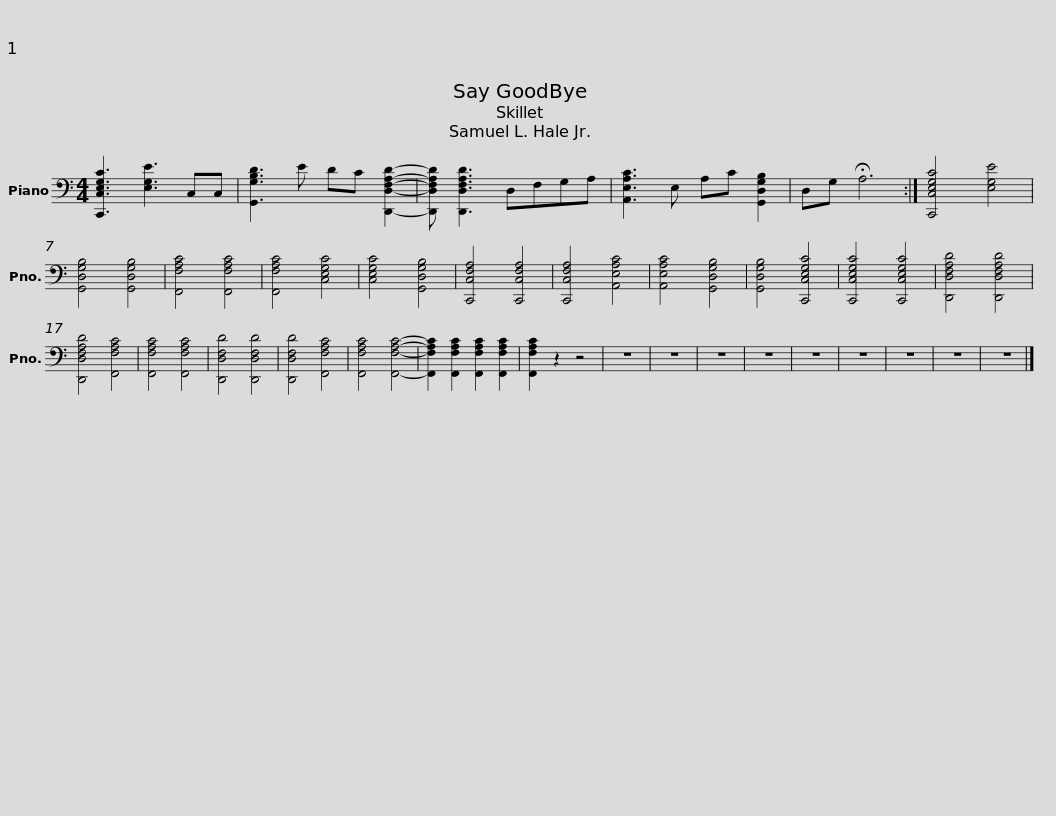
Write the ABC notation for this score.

X:1
L:1/8
M:4/4
I:linebreak $
K:C
V:1 bass
V:1
 [C,,C,E,G,C]3 [E,G,E]3 C,C, | [G,,G,B,D]3 E DC [D,,D,F,A,D]2- | [D,,D,F,A,D] [D,,D,F,A,D]3 D,F,G,A, | [A,,E,A,C]3 E, A,C [G,,D,G,B,]2 | D,G, !fermata!A,6 :| %5
 [C,,C,E,G,C]4 [E,G,E]4 | [G,,D,G,B,]4 [G,,D,G,B,]4 | [F,,F,A,C]4 [F,,F,A,C]4 |$ [F,,F,A,C]4 [C,E,G,C]4 | [C,E,G,C]4 [G,,D,G,B,]4 | %10
 [C,,C,F,A,]4 [C,,C,F,A,]4 | [C,,C,F,A,]4 [A,,E,A,C]4 | [A,,E,A,C]4 [G,,D,G,B,]4 | [G,,D,G,B,]4 [C,,C,E,G,C]4 | [C,,C,E,G,C]4 [C,,C,E,G,C]4 | %15
 [D,,D,F,A,D]4 [D,,D,F,A,D]4 | [D,,D,F,A,D]4 [F,,F,A,C]4 | [F,,F,A,C]4 [F,,F,A,C]4 | [D,,D,F,D]4 [D,,D,F,D]4 | [D,,D,F,D]4 [F,,F,A,C]4 | %20
 [F,,F,A,C]4 [F,,F,A,C]4- |$ [F,,F,A,C]2 [F,,F,A,C]2 [F,,F,A,C]2 [F,,F,A,C]2 | [F,,F,A,C]2 z2 z4 | z8 | z8 | %25
 z8 | z8 | z8 | z8 | z8 | %30
 z8 | z8 |] %32
